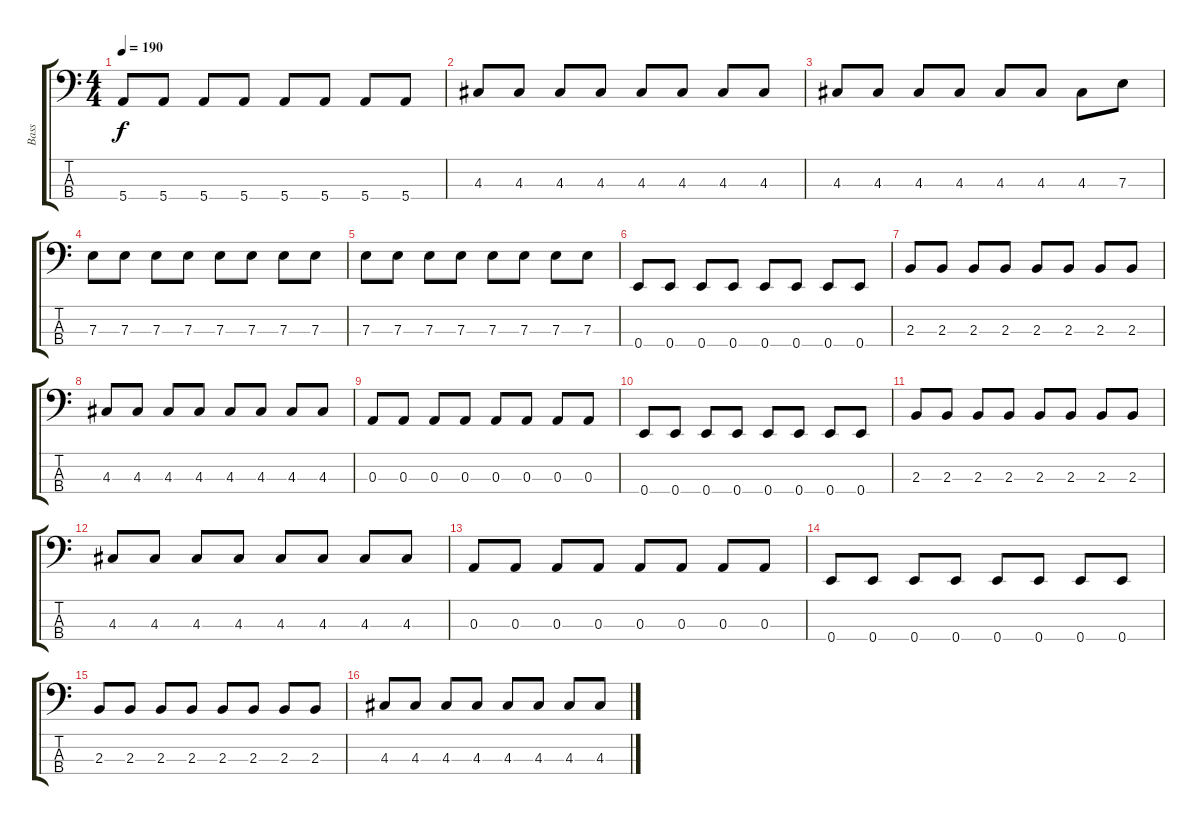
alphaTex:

\track ("Bass" "Bass") {instrument electricbasspick}
\staff {score tabs}
\tuning (G2 D2 A1 E1) {hide}
\ts (4 4)
\tempo 190
\clef f4
\ks c
5.4.8{dy f} 5.4.8 5.4.8 5.4.8 5.4.8 5.4.8 5.4.8 5.4.8 |
4.3.8 4.3.8 4.3.8 4.3.8 4.3.8 4.3.8 4.3.8 4.3.8 |
4.3.8 4.3.8 4.3.8 4.3.8 4.3.8 4.3.8 4.3.8 7.3.8 |
7.3.8 7.3.8 7.3.8 7.3.8 7.3.8 7.3.8 7.3.8 7.3.8 |
7.3.8 7.3.8 7.3.8 7.3.8 7.3.8 7.3.8 7.3.8 7.3.8 |
0.4.8{instrument electricbasspick} 0.4.8 0.4.8 0.4.8 0.4.8 0.4.8 0.4.8 0.4.8 |
2.3.8 2.3.8 2.3.8 2.3.8 2.3.8 2.3.8 2.3.8 2.3.8 |
4.3.8 4.3.8 4.3.8 4.3.8 4.3.8 4.3.8 4.3.8 4.3.8 |
0.3.8 0.3.8 0.3.8 0.3.8 0.3.8 0.3.8 0.3.8 0.3.8 |
0.4.8 0.4.8 0.4.8 0.4.8 0.4.8 0.4.8 0.4.8 0.4.8 |
2.3.8 2.3.8 2.3.8 2.3.8 2.3.8 2.3.8 2.3.8 2.3.8 |
4.3.8 4.3.8 4.3.8 4.3.8 4.3.8 4.3.8 4.3.8 4.3.8 |
0.3.8 0.3.8 0.3.8 0.3.8 0.3.8 0.3.8 0.3.8 0.3.8 |
0.4.8{instrument electricbasspick} 0.4.8 0.4.8 0.4.8 0.4.8 0.4.8 0.4.8 0.4.8 |
2.3.8 2.3.8 2.3.8 2.3.8 2.3.8 2.3.8 2.3.8 2.3.8 |
4.3.8 4.3.8 4.3.8 4.3.8 4.3.8 4.3.8 4.3.8 4.3.8
